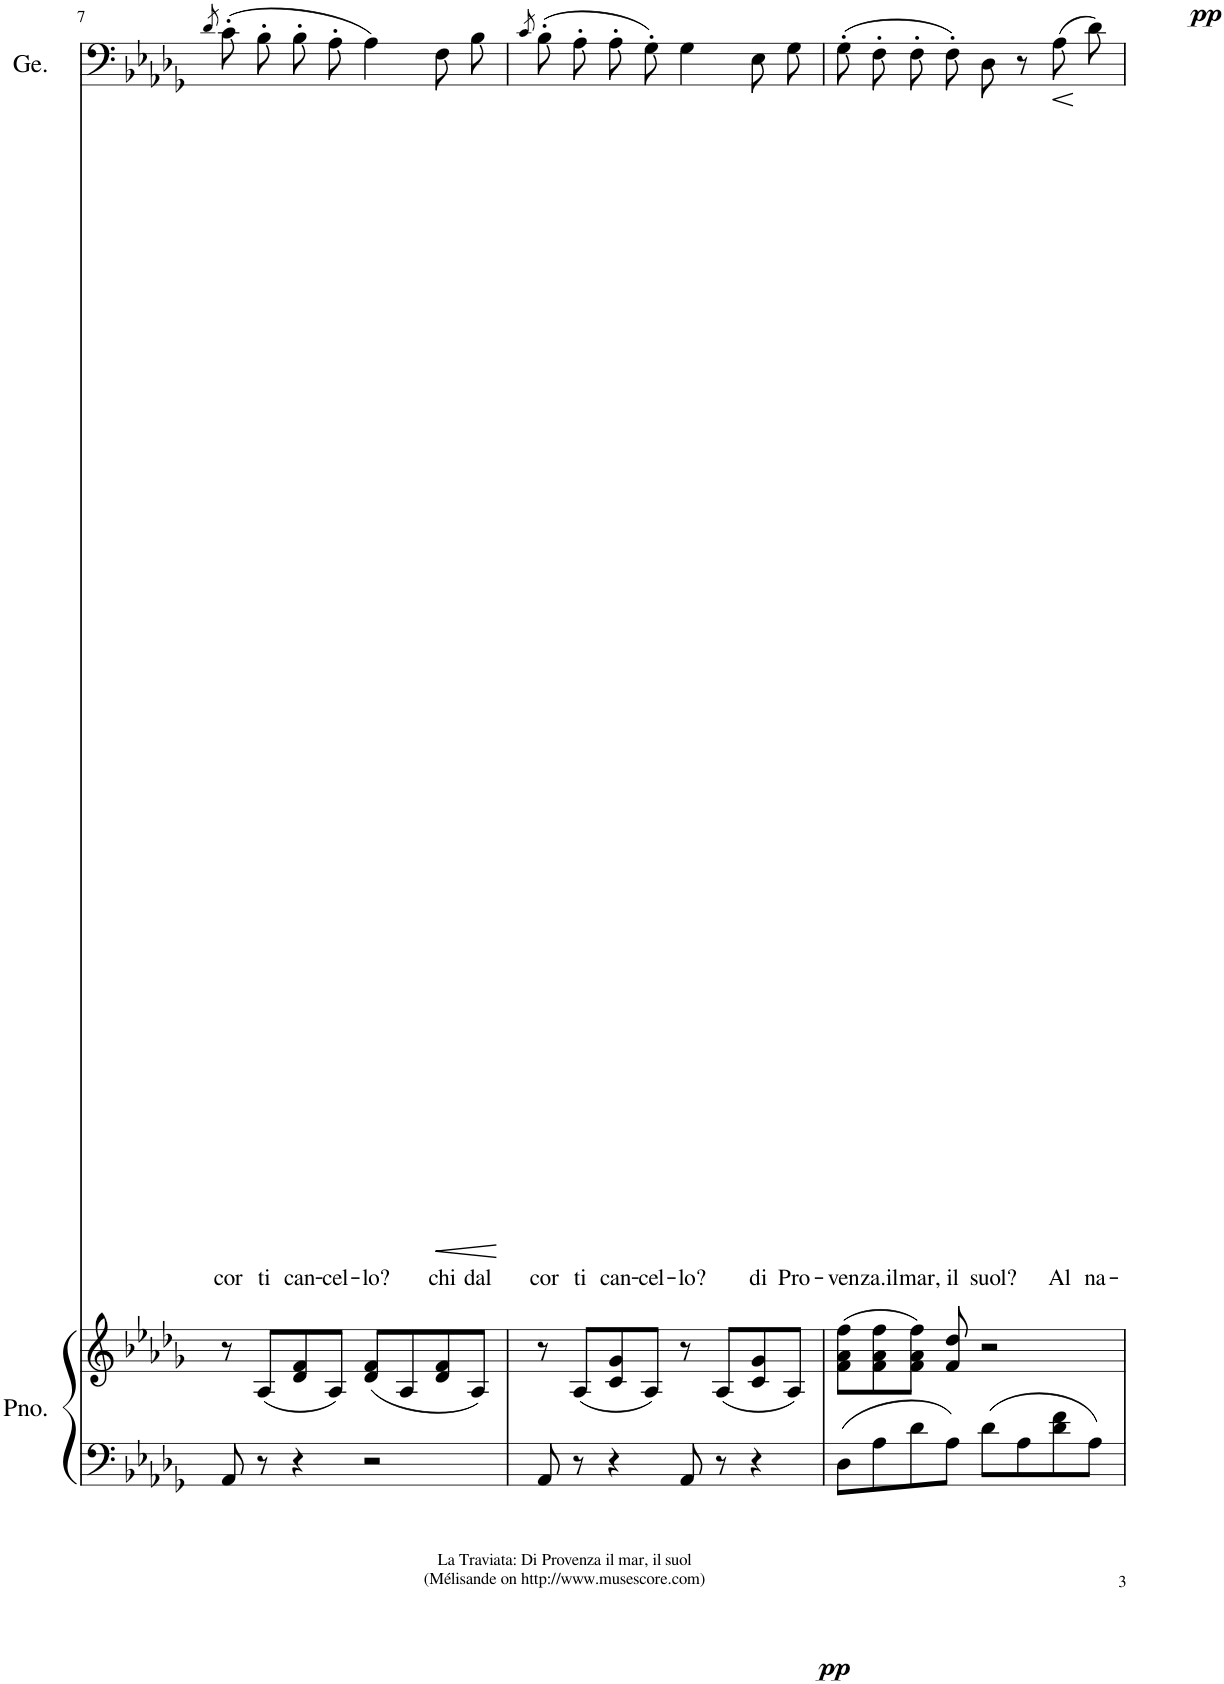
**kern	**kern	**dynam	**kern	**text	**dynam
*part2	*part2	*part2	*part1	*part1	*part1
*staff3	*staff2	*staff2/3	*staff1	*staff1	*staff1
*I"Piano	*	*	*I"Germont	*	*
*I'Pno.	*	*	*I'Ge.	*	*
!!LO:PB:g=z
*clefF4	*clefG2	*	*clefF4	*	*
*k[b-e-a-d-g-]	*k[b-e-a-d-g-]	*	*k[b-e-a-d-g-]	*	*
=7	=7	=7	=7	=7	=7
.	.	.	8qd-/	.	.
!	!	!	!	!LO:LY:b	!
8AA-/	8r	.	(8c'\	cor	.
!	!	!	!	!LO:LY:b	!
8r	(8A-/L	.	8B-'\	ti	.
!	!	!	!	!LO:LY:b	!
4r	8d-/ 8f/	.	8B-'\	can-	.
!	!	!	!	!LO:LY:b	!
.	8A-/J)	.	8A-'\	-cel-	.
!	!	!	!	!LO:LY:b	!
2r	(8d-/ 8f/L	.	4A-\)	-lo?	.
.	8A-/	.	.	.	.
!	!	!	!	!LO:LY:b	!LO:HP:b
.	8d-/ 8f/	.	8F\	chi	<
!	!	!	!	!LO:LY:b	!
.	8A-/J)	.	8B-\	dal	.
.	.	.	.	.	[
=8	=8	=8	=8	=8	=8
.	.	.	8qc/	.	.
!	!	!	!	!LO:LY:b	!
8AA-/	8r	.	(8B-'\	cor	.
!	!	!	!	!LO:LY:b	!
8r	(8A-/L	.	8A-'\	ti	.
!	!	!	!	!LO:LY:b	!
4r	8c/ 8g-/	.	8A-'\	can-	.
!	!	!	!	!LO:LY:b	!
.	8A-/J)	.	8G-'\)	-cel-	.
!	!	!	!	!LO:LY:b	!
8AA-/	8r	.	4G-\	-lo?	.
8r	(8A-/L	.	.	.	.
!	!	!	!	!LO:LY:b	!LO:DY:b
4r	8c/ 8g-/	.	8E-\	di	pp
!	!	!	!	!LO:LY:b	!
.	8A-/J)	.	8G-\	Pro-	.
=9	=9	=9	=9	=9	=9
!	!	!LO:DY:b=2	!	!LO:LY:b	!
8D-\L	(8f\ 8a-\ 8ff\L	pp	(8G-'\	-ven-	.
!	!	!	!	!LO:LY:b	!
8A-\	8f\ 8a-\ 8ff\	.	8F'\	-za.il	.
!	!	!	!	!LO:LY:b	!
8d-\	8f\ 8a-\ 8ff\J)	.	8F'\	mar,	.
!	!	!	!	!LO:LY:b	!
8A-\J	8f/ 8dd-/	.	8F'\)	il	.
!	!	!	!	!LO:LY:b	!
8d-\L	2r	.	8D-\	suol?	.
8A-\	.	.	8r	.	.
!	!	!	!	!LO:LY:b	!LO:HP:b
8d-\ 8f\	.	.	(8A-\	Al	<
!	!	!	!	!LO:LY:b	!
8A-\J	.	.	8d-\)	na-	.
.	.	.	.	.	[
=	=	=	=	=	=
*-	*-	*-	*-	*-	*-
